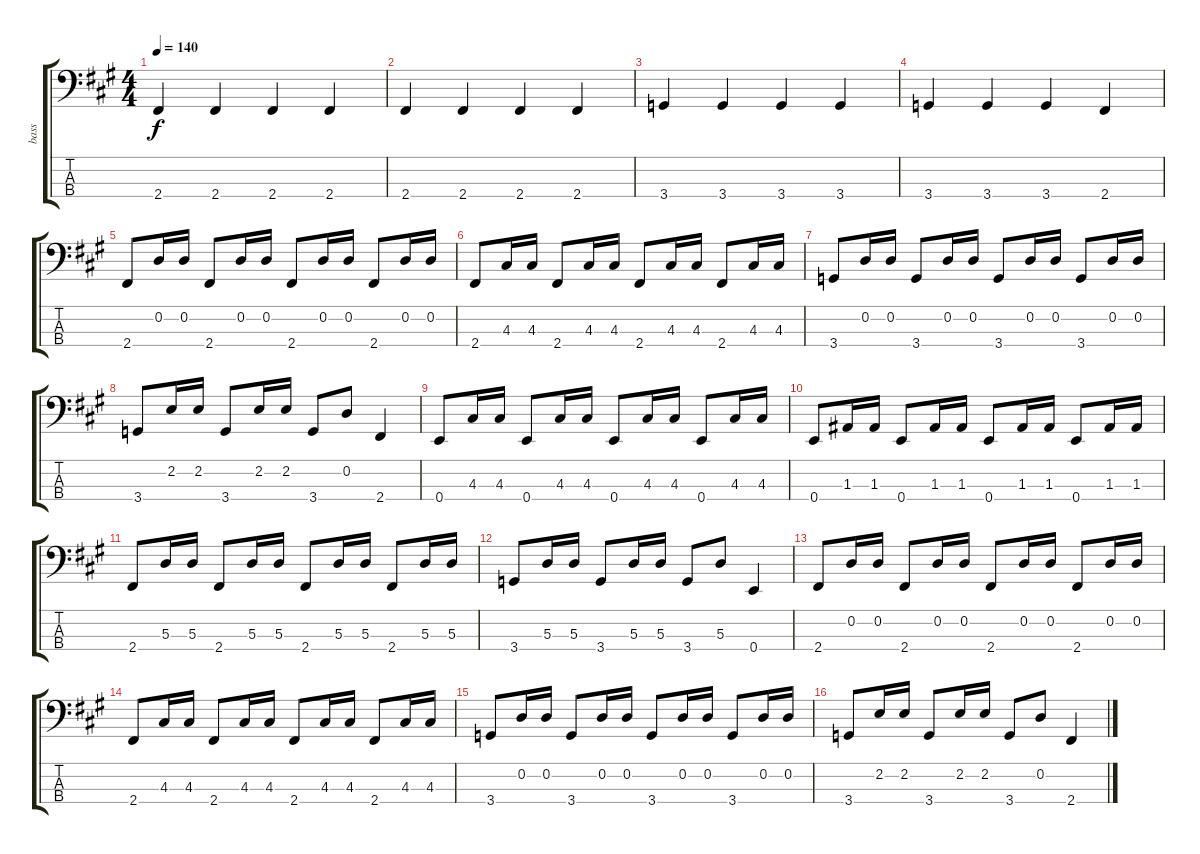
\track ("bass" "bass") {instrument electricbassfinger}
\staff {score tabs}
\tuning (G2 D2 A1 E1) {hide}
\ts (4 4)
\tempo 140
\clef f4
\ks f#minor
2.4.4{dy f} 2.4.4 2.4.4 2.4.4 |
2.4.4 2.4.4 2.4.4 2.4.4 |
3.4.4 3.4.4 3.4.4 3.4.4 |
3.4.4 3.4.4 3.4.4 2.4.4 |
2.4.8 0.2.16 0.2.16 2.4.8 0.2.16 0.2.16 2.4.8 0.2.16 0.2.16 2.4.8 0.2.16 0.2.16 |
2.4.8 4.3.16 4.3.16 2.4.8 4.3.16 4.3.16 2.4.8 4.3.16 4.3.16 2.4.8 4.3.16 4.3.16 |
3.4.8 0.2.16 0.2.16 3.4.8 0.2.16 0.2.16 3.4.8 0.2.16 0.2.16 3.4.8 0.2.16 0.2.16 |
3.4.8 2.2.16 2.2.16 3.4.8 2.2.16 2.2.16 3.4.8 0.2.8 2.4.4 |
0.4.8 4.3.16 4.3.16 0.4.8 4.3.16 4.3.16 0.4.8 4.3.16 4.3.16 0.4.8 4.3.16 4.3.16 |
0.4.8 1.3.16 1.3.16 0.4.8 1.3.16 1.3.16 0.4.8 1.3.16 1.3.16 0.4.8 1.3.16 1.3.16 |
2.4.8 5.3.16 5.3.16 2.4.8 5.3.16 5.3.16 2.4.8 5.3.16 5.3.16 2.4.8 5.3.16 5.3.16 |
3.4.8 5.3.16 5.3.16 3.4.8 5.3.16 5.3.16 3.4.8 5.3.8 0.4.4 |
2.4.8 0.2.16 0.2.16 2.4.8 0.2.16 0.2.16 2.4.8 0.2.16 0.2.16 2.4.8 0.2.16 0.2.16 |
2.4.8 4.3.16 4.3.16 2.4.8 4.3.16 4.3.16 2.4.8 4.3.16 4.3.16 2.4.8 4.3.16 4.3.16 |
3.4.8 0.2.16 0.2.16 3.4.8 0.2.16 0.2.16 3.4.8 0.2.16 0.2.16 3.4.8 0.2.16 0.2.16 |
3.4.8 2.2.16 2.2.16 3.4.8 2.2.16 2.2.16 3.4.8 0.2.8 2.4.4
